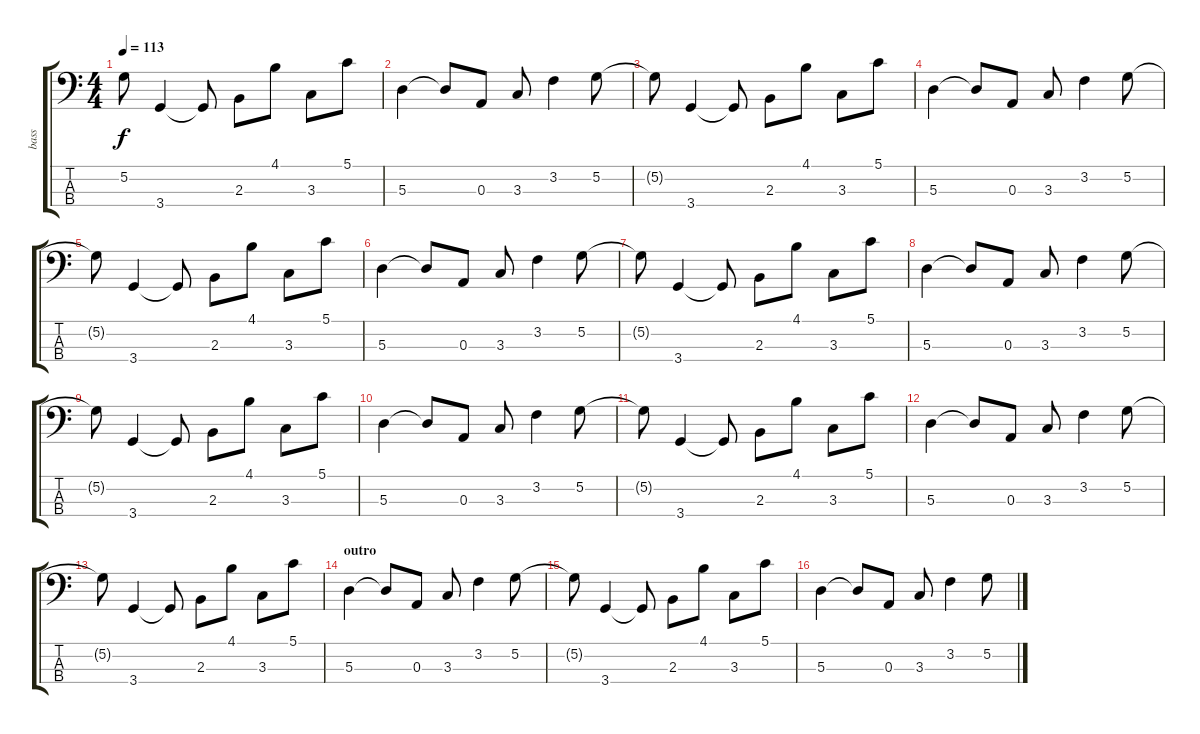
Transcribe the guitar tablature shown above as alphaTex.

\track ("bass" "bass") {instrument acousticbass}
\staff {score tabs}
\tuning (G2 D2 A1 E1) {hide}
\ts (4 4)
\tempo 113
\clef f4
\ks c
5.2{t}.8{dy f} 3.4.4 3.4{t}.8 2.3.8 4.1.8 3.3.8 5.1.8 |
5.3.4 5.3{t}.8 0.3.8 3.3.8 3.2.4 5.2.8 |
5.2{t}.8 3.4.4 3.4{t}.8 2.3.8 4.1.8 3.3.8 5.1.8 |
5.3.4 5.3{t}.8 0.3.8 3.3.8 3.2.4 5.2.8 |
5.2{t}.8 3.4.4 3.4{t}.8 2.3.8 4.1.8 3.3.8 5.1.8 |
5.3.4 5.3{t}.8 0.3.8 3.3.8 3.2.4 5.2.8 |
5.2{t}.8 3.4.4 3.4{t}.8 2.3.8 4.1.8 3.3.8 5.1.8 |
5.3.4 5.3{t}.8 0.3.8 3.3.8 3.2.4 5.2.8 |
5.2{t}.8 3.4.4 3.4{t}.8 2.3.8 4.1.8 3.3.8 5.1.8 |
5.3.4 5.3{t}.8 0.3.8 3.3.8 3.2.4 5.2.8 |
5.2{t}.8 3.4.4 3.4{t}.8 2.3.8 4.1.8 3.3.8 5.1.8 |
5.3.4 5.3{t}.8 0.3.8 3.3.8 3.2.4 5.2.8 |
5.2{t}.8 3.4.4 3.4{t}.8 2.3.8 4.1.8 3.3.8 5.1.8 |
\section ("" "outro")
5.3.4 5.3{t}.8 0.3.8 3.3.8 3.2.4 5.2.8 |
5.2{t}.8 3.4.4 3.4{t}.8 2.3.8 4.1.8 3.3.8 5.1.8 |
5.3.4 5.3{t}.8 0.3.8 3.3.8 3.2.4 5.2.8
